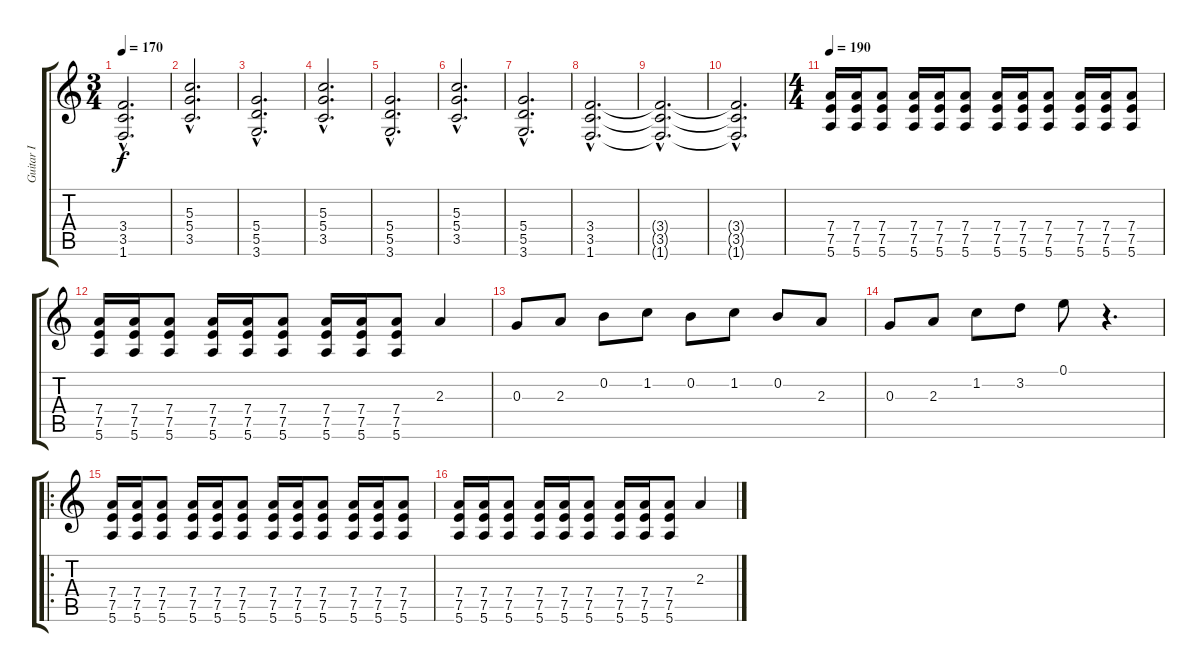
\track ("Guitar I" "Guitar I") {instrument distortionguitar}
\staff {score tabs}
\tuning (E4 B3 G3 D3 A2 E2) {hide}
\ts (3 4)
\tempo 170
\clef g2
\ks c
(3.4{hac t} 3.5{hac t} 1.6{hac t}).2{d dy f} |
(5.3{hac} 5.4{hac} 3.5{hac}).2{d} |
(5.4{hac} 5.5{hac} 3.6{hac}).2{d} |
(5.3{hac} 5.4{hac} 3.5{hac}).2{d} |
(5.4{hac} 5.5{hac} 3.6{hac}).2{d} |
(5.3{hac} 5.4{hac} 3.5{hac}).2{d} |
(5.4{hac} 5.5{hac} 3.6{hac}).2{d} |
(3.4{hac} 3.5{hac} 1.6{hac}).2{d} |
(3.4{hac t} 3.5{hac t} 1.6{hac t}).2{d} |
(3.4{hac t} 3.5{hac t} 1.6{hac t}).2{d} |
\ts (4 4)
\tempo 190
(7.4 7.5 5.6).16 (7.4 7.5 5.6).16 (7.4 7.5 5.6).8 (7.4 7.5 5.6).16 (7.4 7.5 5.6).16 (7.4 7.5 5.6).8 (7.4 7.5 5.6).16 (7.4 7.5 5.6).16 (7.4 7.5 5.6).8 (7.4 7.5 5.6).16 (7.4 7.5 5.6).16 (7.4 7.5 5.6).8 |
(7.4 7.5 5.6).16 (7.4 7.5 5.6).16 (7.4 7.5 5.6).8 (7.4 7.5 5.6).16 (7.4 7.5 5.6).16 (7.4 7.5 5.6).8 (7.4 7.5 5.6).16 (7.4 7.5 5.6).16 (7.4 7.5 5.6).8 2.3.4 |
0.3.8{instrument overdrivenguitar} 2.3.8 0.2.8 1.2.8 0.2.8 1.2.8 0.2.8 2.3.8 |
0.3.8{instrument overdrivenguitar} 2.3.8 1.2.8 3.2.8 0.1.8 r.4{d} |
\ro
(7.4 7.5 5.6).16 (7.4 7.5 5.6).16 (7.4 7.5 5.6).8 (7.4 7.5 5.6).16 (7.4 7.5 5.6).16 (7.4 7.5 5.6).8 (7.4 7.5 5.6).16 (7.4 7.5 5.6).16 (7.4 7.5 5.6).8 (7.4 7.5 5.6).16 (7.4 7.5 5.6).16 (7.4 7.5 5.6).8 |
(7.4 7.5 5.6).16 (7.4 7.5 5.6).16 (7.4 7.5 5.6).8 (7.4 7.5 5.6).16 (7.4 7.5 5.6).16 (7.4 7.5 5.6).8 (7.4 7.5 5.6).16 (7.4 7.5 5.6).16 (7.4 7.5 5.6).8 2.3.4
